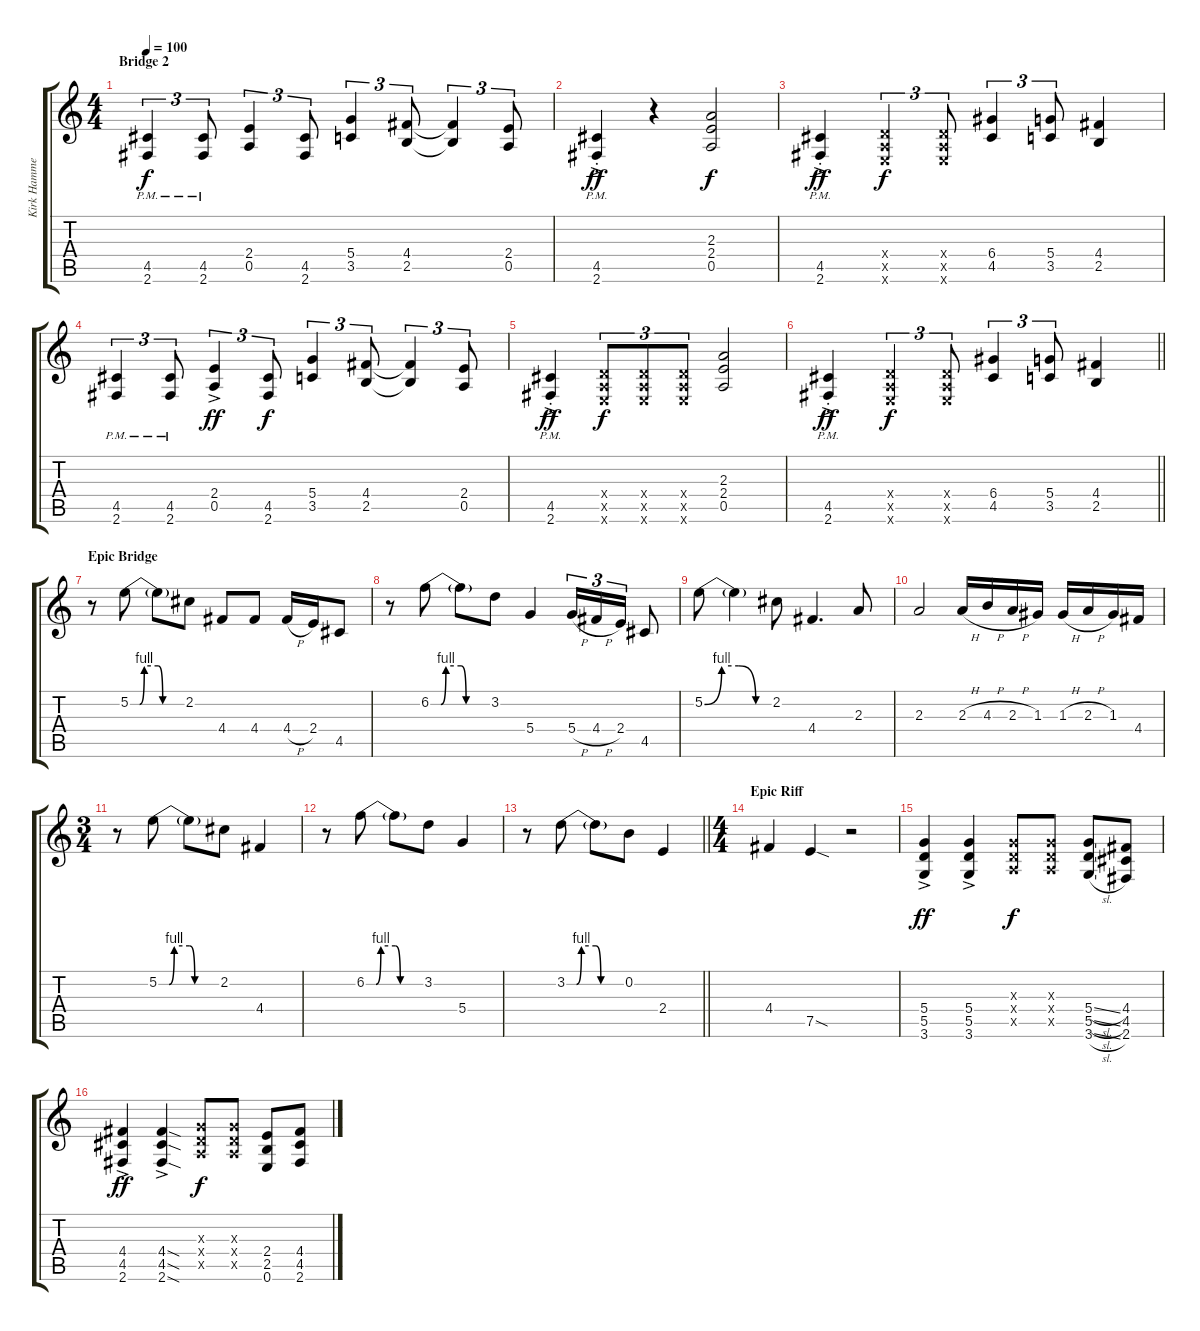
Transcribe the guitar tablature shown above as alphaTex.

\track ("Kirk Hammett" "Kirk Hamme") {instrument distortionguitar}
\staff {score tabs}
\tuning (E4 B3 G3 D3 A2 E2) {hide}
\ts (4 4)
\section ("" "Bridge 2")
\tempo 100
\clef g2
\ks c
(4.5{pm} 2.6{pm}).4{tu (3 2) dy f} (4.5{pm} 2.6{pm}).8{tu (3 2)} (2.4 0.5).4{tu (3 2)} (4.5 2.6).8{tu (3 2)} (5.4 3.5).4{tu (3 2)} (4.4 2.5).8{tu (3 2)} (4.4{t} 2.5{t}).4{tu (3 2)} (2.4 0.5).8{tu (3 2)} |
(4.5{ac pm st} 2.6{ac pm st}).4{dy ff} r.4 (2.3 2.4 0.5).2{dy f} |
(4.5{ac pm st} 2.6{ac pm st}).4{dy ff} (0.4{x} 0.5{x} 0.6{x}).4{tu (3 2) dy f} (0.4{x} 0.5{x} 0.6{x}).8{tu (3 2)} (6.4 4.5).4{tu (3 2)} (5.4 3.5).8{tu (3 2)} (4.4 2.5).4 |
(4.5{pm} 2.6{pm}).4{tu (3 2)} (4.5{pm} 2.6{pm}).8{tu (3 2)} (2.4{ac} 0.5{ac}).4{tu (3 2) dy ff} (4.5 2.6).8{tu (3 2) dy f} (5.4 3.5).4{tu (3 2)} (4.4 2.5).8{tu (3 2)} (4.4{t} 2.5{t}).4{tu (3 2)} (2.4 0.5).8{tu (3 2)} |
(4.5{ac pm st} 2.6{ac pm st}).4{dy ff} (0.4{x} 0.5{x} 0.6{x}).8{tu (3 2) dy f} (0.4{x} 0.5{x} 0.6{x}).8{tu (3 2)} (0.4{x} 0.5{x} 0.6{x}).8{tu (3 2)} (2.3 2.4 0.5).2 |
\barLineRight lightlight
(4.5{ac pm st} 2.6{ac pm st}).4{dy ff} (0.4{x} 0.5{x} 0.6{x}).4{tu (3 2) dy f} (0.4{x} 0.5{x} 0.6{x}).8{tu (3 2)} (6.4 4.5).4{tu (3 2)} (5.4 3.5).8{tu (3 2)} (4.4 2.5).4 |
\section ("" "Epic Bridge")
r.8 5.2{be (custom 0 0 10 0 15 4 30 4 35 0 60 0)}.8 5.2{t}.8 2.2.8 4.4.8 4.4.8 4.4{h}.16 2.4.16 4.5.8 |
r.8 6.2{be (custom 0 0 10 0 15 4 30 4 35 0 60 0)}.8 6.2{t}.8 3.2.8 5.4.4 5.4{h}.16{tu (3 2)} 4.4{h}.16{tu (3 2)} 2.4.16{tu (3 2)} 4.5.8 |
5.2{be (custom 0 0 15 4 30 4 45 0 60 0)}.8 5.2{t}.4 2.2.8 4.4.4{d} 2.3.8 |
2.3.2 2.3{h}.16 4.3{h}.16 2.3{h}.16 1.3.16 1.3{h}.16 2.3{h}.16 1.3.16 4.4.16 |
\ts (3 4)
r.8 5.2{be (custom 0 0 10 0 15 4 30 4 35 0 60 0)}.8 5.2{t}.8 2.2.8 4.4.4 |
r.8 6.2{be (custom 0 0 10 0 15 4 30 4 35 0 60 0)}.8 6.2{t}.8 3.2.8 5.4.4 |
\barLineRight lightlight
r.8 3.2{be (custom 0 0 10 0 15 4 30 4 35 0 60 0)}.8 3.2{t}.8 0.2.8 2.4.4 |
\ts (4 4)
\section ("" "Epic Riff")
4.4.4 7.5{sod}.4 r.2 |
(5.4{ac} 5.5{ac} 3.6{ac}).4{dy ff} (5.4{ac} 5.5{ac} 3.6{ac}).4 (0.3{x} 0.4{x} 0.5{x}).8{dy f} (0.3{x} 0.4{x} 0.5{x}).8 (5.4{sl} 5.5{sl} 3.6{sl}).8 (4.4 4.5 2.6).8 |
(4.4{ac} 4.5{ac} 2.6{ac}).4{dy ff} (4.4{sod ac} 4.5{sod ac} 2.6{sod ac}).4 (0.3{x} 0.4{x} 0.5{x}).8{dy f} (0.3{x} 0.4{x} 0.5{x}).8 (2.4 2.5 0.6).8 (4.4 4.5 2.6).8
